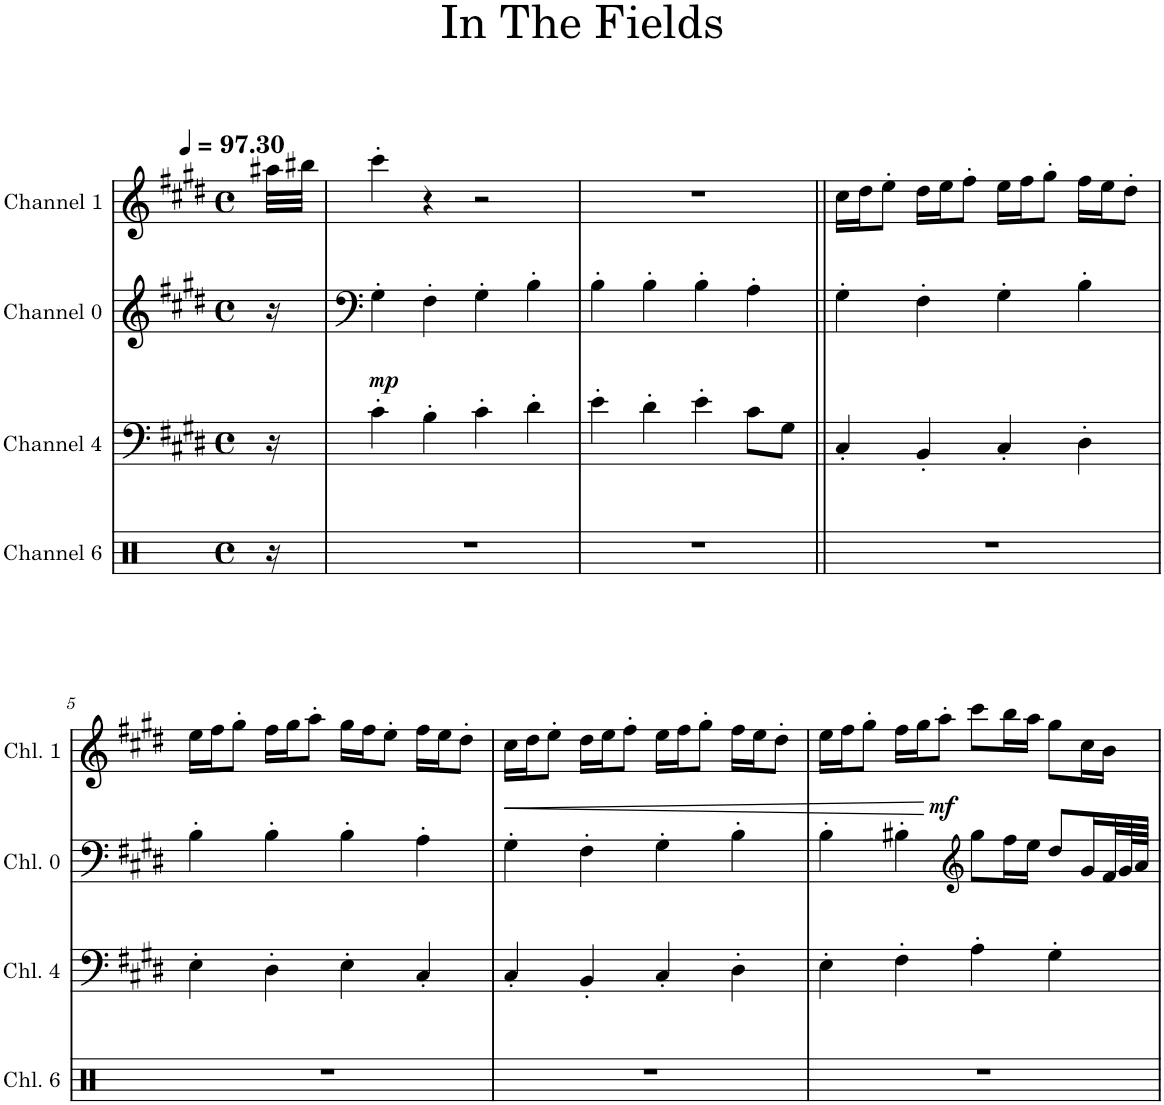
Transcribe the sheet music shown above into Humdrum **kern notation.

**kern	**kern	**kern	**dynam	**kern	**dynam
*part4	*part3	*part2	*part2	*part1	*part1
*staff4	*staff3	*staff2	*staff2	*staff1	*staff1
*I"Channel 6	*I"Channel 4	*I"Channel 0	*	*I"Channel 1	*
*I'Chl. 6	*I'Chl. 4	*I'Chl. 0	*	*I'Chl. 1	*
*clefX	*clefF4	*clefG2	*	*clefG2	*
*k[]	*k[f#c#g#d#]	*k[f#c#g#d#]	*	*k[f#c#g#d#]	*
*M4/4	*M4/4	*M4/4	*	*M4/4	*
*met(c)	*met(c)	*met(c)	*	*met(c)	*
*MM97	*MM97	*MM97	*	*MM97	*
=1	=1	=1	=1	=1	=1
16r	16r	16r	.	32aa#X\LLL	.
.	.	.	.	32bb#X\JJJ	.
=2	=2	=2	=2	=2	=2
!	!	!	!LO:DY:b	!	!
1r	4c#'\	4G#'\	mp	4ccc#'\	.
.	4B'\	4F#'\	.	4r	.
.	4c#'\	4G#'\	.	2r	.
.	4d#'\	4B'\	.	.	.
=3	=3	=3	=3	=3	=3
1r	4e'\	4B'\	.	1r	.
.	4d#'\	4B'\	.	.	.
.	4e'\	4B'\	.	.	.
.	8c#\L	4A'\	.	.	.
.	8G#\J	.	.	.	.
=4||	=4||	=4||	=4||	=4||	=4||
1r	4C#'/	4G#'\	.	16cc#\LL	.
.	.	.	.	16dd#\J	.
.	.	.	.	8ee'\J	.
.	4BB'/	4F#'\	.	16dd#\LL	.
.	.	.	.	16ee\J	.
.	.	.	.	8ff#'\J	.
.	4C#'/	4G#'\	.	16ee\LL	.
.	.	.	.	16ff#\J	.
.	.	.	.	8gg#'\J	.
.	4D#'\	4B'\	.	16ff#\LL	.
.	.	.	.	16ee\J	.
.	.	.	.	8dd#'\J	.
!!LO:LB:g=z
=5	=5	=5	=5	=5	=5
1r	4E'\	4B'\	.	16ee\LL	.
.	.	.	.	16ff#\J	.
.	.	.	.	8gg#'\J	.
.	4D#'\	4B'\	.	16ff#\LL	.
.	.	.	.	16gg#\J	.
.	.	.	.	8aa'\J	.
.	4E'\	4B'\	.	16gg#\LL	.
.	.	.	.	16ff#\J	.
.	.	.	.	8ee'\J	.
.	4C#'/	4A'\	.	16ff#\LL	.
.	.	.	.	16ee\J	.
.	.	.	.	8dd#'\J	.
=6	=6	=6	=6	=6	=6
!	!	!	!	!	!LO:HP:b
1r	4C#'/	4G#'\	.	16cc#\LL	<
.	.	.	.	16dd#\J	.
.	.	.	.	8ee'\J	.
.	4BB'/	4F#'\	.	16dd#\LL	.
.	.	.	.	16ee\J	.
.	.	.	.	8ff#'\J	.
.	4C#'/	4G#'\	.	16ee\LL	.
.	.	.	.	16ff#\J	.
.	.	.	.	8gg#'\J	.
.	4D#'\	4B'\	.	16ff#\LL	.
.	.	.	.	16ee\J	.
.	.	.	.	8dd#'\J	.
=7	=7	=7	=7	=7	=7
1r	4E'\	4B'\	.	16ee\LL	.
.	.	.	.	16ff#\J	.
.	.	.	.	8gg#'\J	.
.	4F#'\	4B#X'\	.	16ff#\LL	.
.	.	.	.	16gg#\J	.
!	!	!	!	!	!LO:DY:n=1:b
.	.	.	.	8aa'\J	[ mf
*	*	*clefG2	*	*	*
.	4A'\	8gg#\L	.	8ccc#\L	.
.	.	16ff#\L	.	16bb\L	.
.	.	16ee\JJ	.	16aa\JJ	.
.	4G#'\	8dd#/L	.	8gg#\L	.
.	.	16g#/L	.	16cc#\L	.
.	.	32f#/L	.	16b\JJ	.
.	.	64g#/L	.	.	.
.	.	64a/JJJJ	.	.	.
=	=	=	=	=	=
*-	*-	*-	*-	*-	*-
